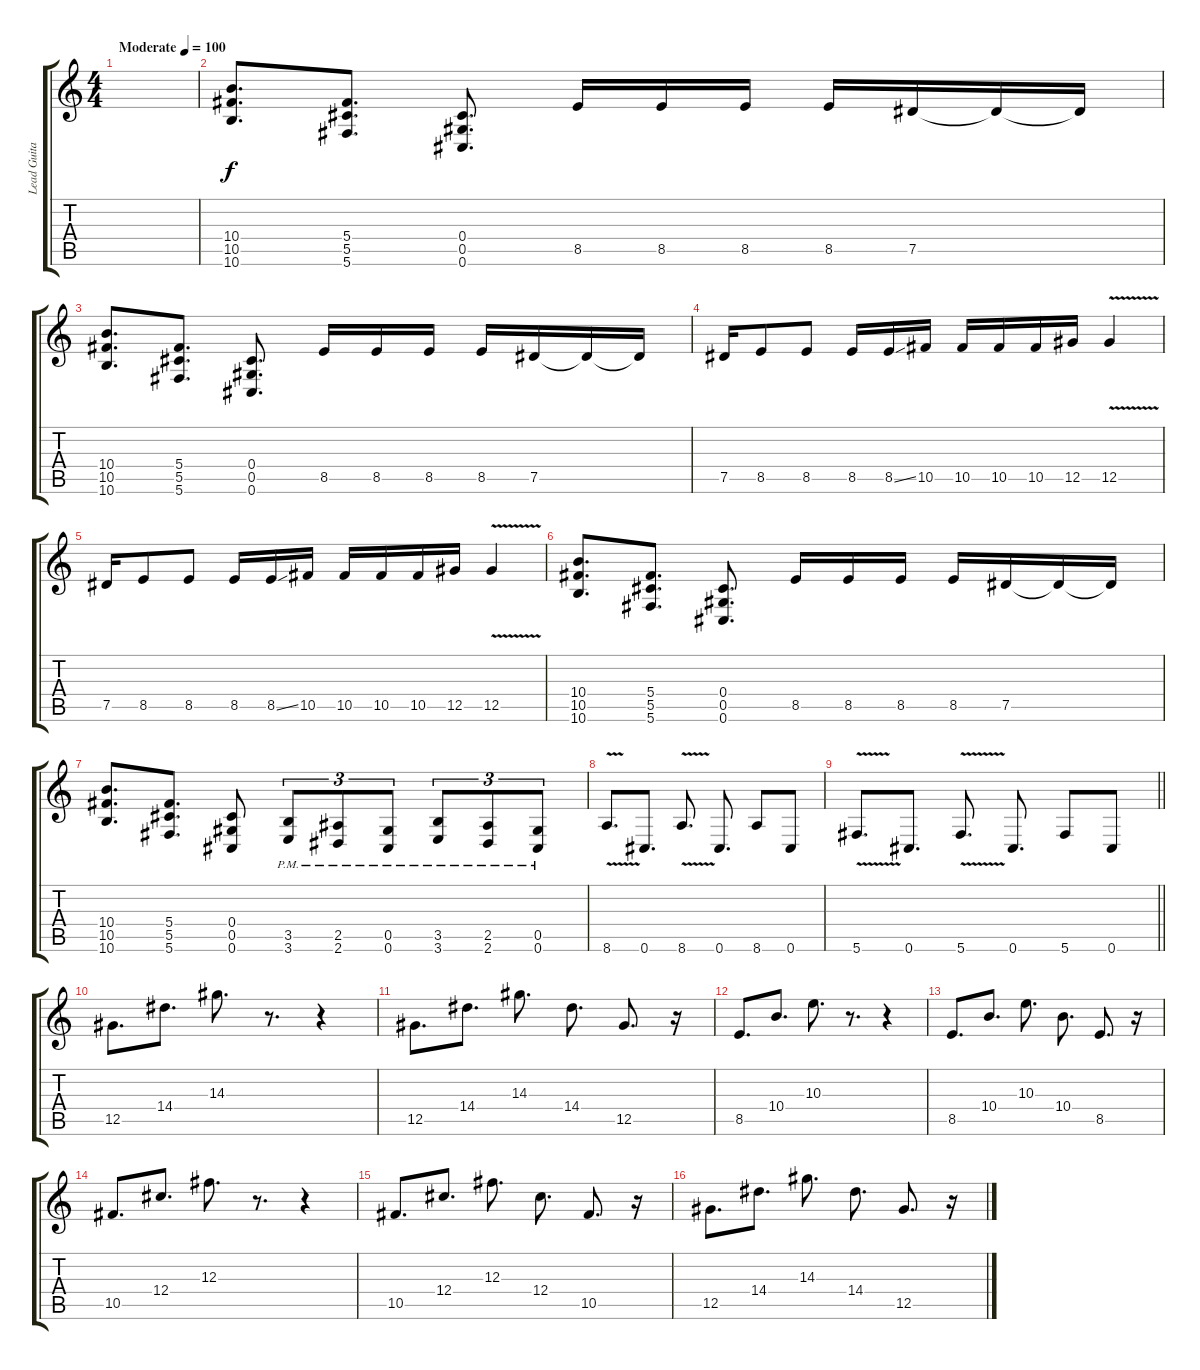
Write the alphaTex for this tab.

\track ("Lead Guitar" "Lead Guita") {instrument distortionguitar}
\staff {score tabs}
\tuning (Eb4 Bb3 Gb3 Db3 Ab2 Db2) {hide}
\ts (4 4)
\tempo (100 "Moderate")
\clef g2
\ks c
|
(10.4 10.5 10.6).8{d} (5.4 5.5 5.6).8{d} (0.4 0.5 0.6).8{d} 8.5.16 8.5.16 8.5.16 8.5.16 7.5.16 7.5{t}.16 7.5{t}.16 |
(10.4 10.5 10.6).8{d} (5.4 5.5 5.6).8{d} (0.4 0.5 0.6).8{d} 8.5.16 8.5.16 8.5.16 8.5.16 7.5.16 7.5{t}.16 7.5{t}.16 |
7.5.16 8.5.8 8.5.8 8.5.16 8.5{ss}.16 10.5.16 10.5.16 10.5.16 10.5.16 12.5.16 12.5{v}.4 |
7.5.16 8.5.8 8.5.8 8.5.16 8.5{ss}.16 10.5.16 10.5.16 10.5.16 10.5.16 12.5.16 12.5{v}.4 |
(10.4 10.5 10.6).8{d} (5.4 5.5 5.6).8{d} (0.4 0.5 0.6).8{d} 8.5.16 8.5.16 8.5.16 8.5.16 7.5.16 7.5{t}.16 7.5{t}.16 |
(10.4 10.5 10.6).8{d} (5.4 5.5 5.6).8{d} (0.4 0.5 0.6).8 (3.5{pm} 3.6{pm}).8{tu (3 2)} (2.5{pm} 2.6{pm}).8{tu (3 2)} (0.5{pm} 0.6{pm}).8{tu (3 2)} (3.5{pm} 3.6{pm}).8{tu (3 2)} (2.5{pm} 2.6{pm}).8{tu (3 2)} (0.5{pm} 0.6{pm}).8{tu (3 2)} |
8.6{v}.8{d} 0.6.8{d} 8.6{v}.8{d} 0.6.8{d} 8.6.8 0.6.8 |
\barLineRight lightlight
5.6{v}.8{d} 0.6.8{d} 5.6{v}.8{d} 0.6.8{d} 5.6.8 0.6.8 |
12.5.8{d instrument electricguitarclean} 14.4.8{d} 14.3.8{d} r.8{d} r.4 |
12.5.8{d} 14.4.8{d} 14.3.8{d} 14.4.8{d} 12.5.8{d} r.16 |
8.5.8{d} 10.4.8{d} 10.3.8{d} r.8{d} r.4 |
8.5.8{d} 10.4.8{d} 10.3.8{d} 10.4.8{d} 8.5.8{d} r.16 |
10.5.8{d} 12.4.8{d} 12.3.8{d} r.8{d} r.4 |
10.5.8{d} 12.4.8{d} 12.3.8{d} 12.4.8{d} 10.5.8{d} r.16 |
12.5.8{d} 14.4.8{d} 14.3.8{d} 14.4.8{d} 12.5.8{d} r.16
